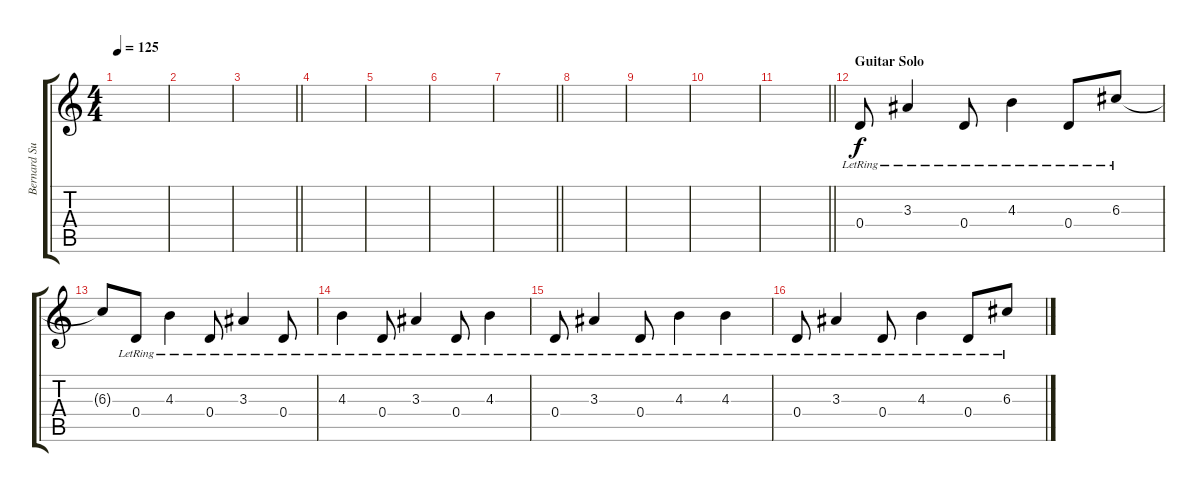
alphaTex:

\track ("Bernard Sumner" "Bernard Su") {instrument overdrivenguitar}
\staff {score tabs}
\tuning (E4 B3 G3 D3 A2 E2) {hide}
\ts (4 4)
\tempo 125
\clef g2
\ks c
|
|
\barLineRight lightlight
|
|
|
|
\barLineRight lightlight
|
|
|
|
\barLineRight lightlight
|
\section ("" "Guitar Solo")
0.4{lr}.8 3.3{lr}.4 0.4{lr}.8 4.3{lr}.4 0.4{lr}.8 6.3{lr}.8 |
6.3{t}.8 0.4{lr}.8 4.3{lr}.4 0.4{lr}.8 3.3{lr}.4 0.4{lr}.8 |
4.3{lr}.4 0.4{lr}.8 3.3{lr}.4 0.4{lr}.8 4.3{lr}.4 |
0.4{lr}.8 3.3{lr}.4 0.4{lr}.8 4.3{lr}.4 4.3{lr}.4 |
0.4{lr}.8 3.3{lr}.4 0.4{lr}.8 4.3{lr}.4 0.4{lr}.8 6.3{lr}.8
